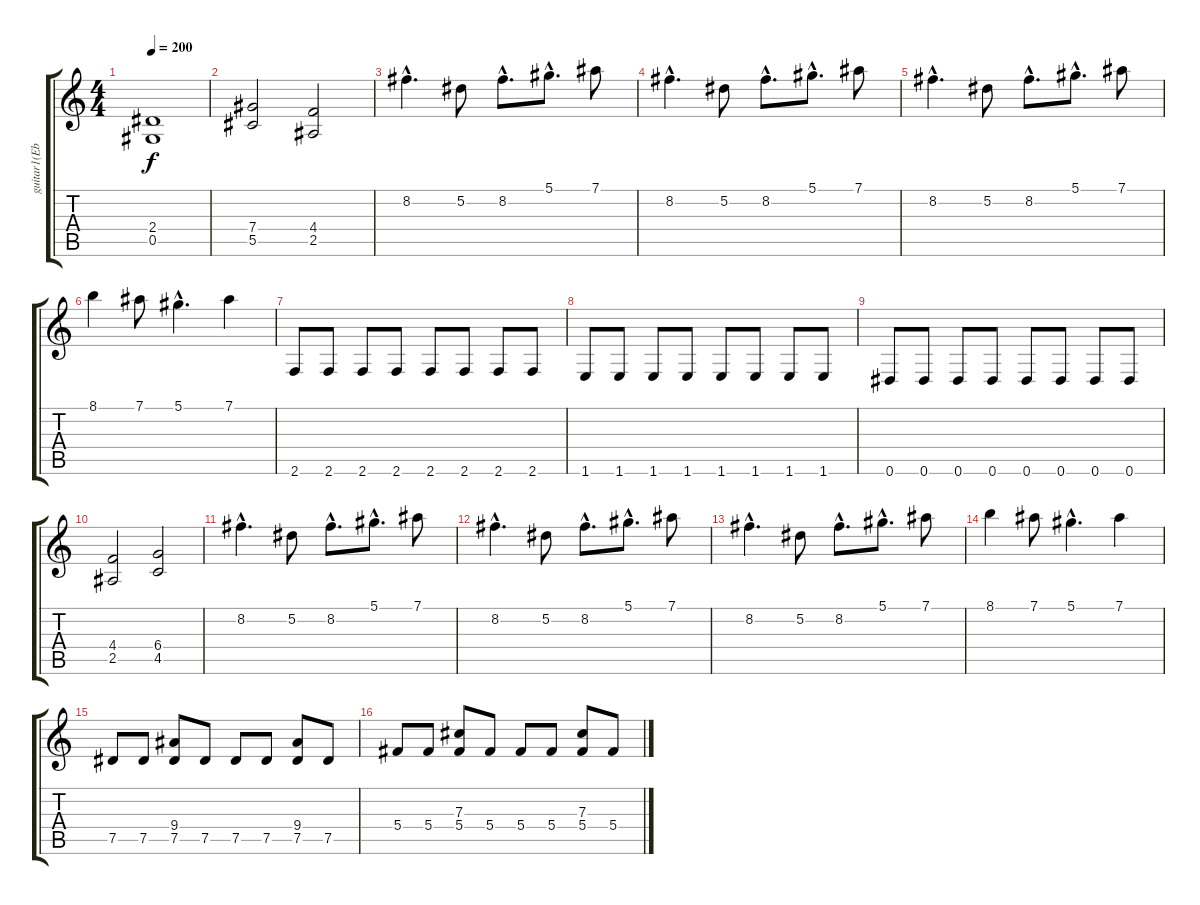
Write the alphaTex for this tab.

\track ("guitar1(Eb)" "guitar1(Eb") {instrument overdrivenguitar}
\staff {score tabs}
\tuning (Eb4 Bb3 Gb3 Db3 Ab2 Eb2) {hide}
\ts (4 4)
\tempo 200
\clef g2
\ks c
(2.4 0.5).1{dy f} |
(7.4 5.5).2 (4.4 2.5).2 |
8.2{hac}.4{d} 5.2.8 8.2{hac}.8{d} 5.1{hac}.8{d} 7.1.8 |
8.2{hac}.4{d} 5.2.8 8.2{hac}.8{d} 5.1{hac}.8{d} 7.1.8 |
8.2{hac}.4{d} 5.2.8 8.2{hac}.8{d} 5.1{hac}.8{d} 7.1.8 |
8.1.4 7.1.8 5.1{hac}.4{d} 7.1.4 |
2.6.8 2.6.8 2.6.8 2.6.8 2.6.8 2.6.8 2.6.8 2.6.8 |
1.6.8 1.6.8 1.6.8 1.6.8 1.6.8 1.6.8 1.6.8 1.6.8 |
0.6.8 0.6.8 0.6.8 0.6.8 0.6.8 0.6.8 0.6.8 0.6.8 |
(4.4 2.5).2 (6.4 4.5).2 |
8.2{hac}.4{d} 5.2.8 8.2{hac}.8{d} 5.1{hac}.8{d} 7.1.8 |
8.2{hac}.4{d} 5.2.8 8.2{hac}.8{d} 5.1{hac}.8{d} 7.1.8 |
8.2{hac}.4{d} 5.2.8 8.2{hac}.8{d} 5.1{hac}.8{d} 7.1.8 |
8.1.4 7.1.8 5.1{hac}.4{d} 7.1.4 |
7.5.8 7.5.8 (9.4 7.5).8 7.5.8 7.5.8 7.5.8 (9.4 7.5).8 7.5.8 |
5.4.8 5.4.8 (7.3 5.4).8 5.4.8 5.4.8 5.4.8 (7.3 5.4).8 5.4.8
